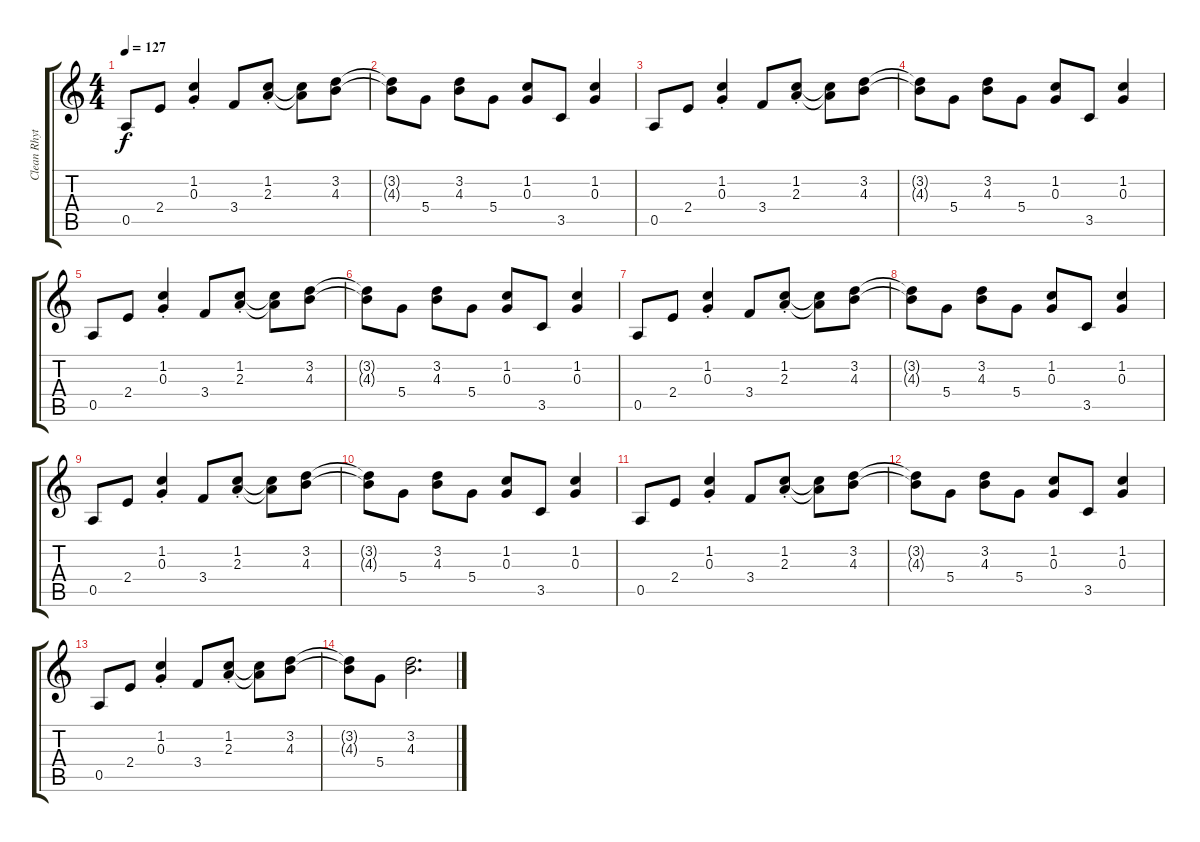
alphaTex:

\track ("Clean Rhythm" "Clean Rhyt") {instrument overdrivenguitar}
\staff {score tabs}
\tuning (E4 B3 G3 D3 A2 E2) {hide}
\ts (4 4)
\tempo 127
\clef g2
\ks c
0.5.8{dy f} 2.4.8 (1.2 0.3{st}).4 3.4.8 (1.2 2.3{st}).8 (1.2{t} 2.3{t}).8 (3.2 4.3).8 |
(3.2{t} 4.3{t}).8 5.4.8 (3.2 4.3).8 5.4.8 (1.2 0.3).8 3.5.8 (1.2 0.3).4 |
0.5.8 2.4.8 (1.2 0.3{st}).4 3.4.8 (1.2 2.3{st}).8 (1.2{t} 2.3{t}).8 (3.2 4.3).8 |
(3.2{t} 4.3{t}).8 5.4.8 (3.2 4.3).8 5.4.8 (1.2 0.3).8 3.5.8 (1.2 0.3).4 |
0.5.8 2.4.8 (1.2 0.3{st}).4 3.4.8 (1.2 2.3{st}).8 (1.2{t} 2.3{t}).8 (3.2 4.3).8 |
(3.2{t} 4.3{t}).8 5.4.8 (3.2 4.3).8 5.4.8 (1.2 0.3).8 3.5.8 (1.2 0.3).4 |
0.5.8 2.4.8 (1.2 0.3{st}).4 3.4.8 (1.2 2.3{st}).8 (1.2{t} 2.3{t}).8 (3.2 4.3).8 |
(3.2{t} 4.3{t}).8 5.4.8 (3.2 4.3).8 5.4.8 (1.2 0.3).8 3.5.8 (1.2 0.3).4 |
0.5.8 2.4.8 (1.2 0.3{st}).4 3.4.8 (1.2 2.3{st}).8 (1.2{t} 2.3{t}).8 (3.2 4.3).8 |
(3.2{t} 4.3{t}).8 5.4.8 (3.2 4.3).8 5.4.8 (1.2 0.3).8 3.5.8 (1.2 0.3).4 |
0.5.8 2.4.8 (1.2 0.3{st}).4 3.4.8 (1.2 2.3{st}).8 (1.2{t} 2.3{t}).8 (3.2 4.3).8 |
(3.2{t} 4.3{t}).8 5.4.8 (3.2 4.3).8 5.4.8 (1.2 0.3).8 3.5.8 (1.2 0.3).4 |
0.5.8 2.4.8 (1.2 0.3{st}).4 3.4.8 (1.2 2.3{st}).8 (1.2{t} 2.3{t}).8 (3.2 4.3).8 |
(3.2{t} 4.3{t}).8 5.4.8 (3.2 4.3).2{d}
